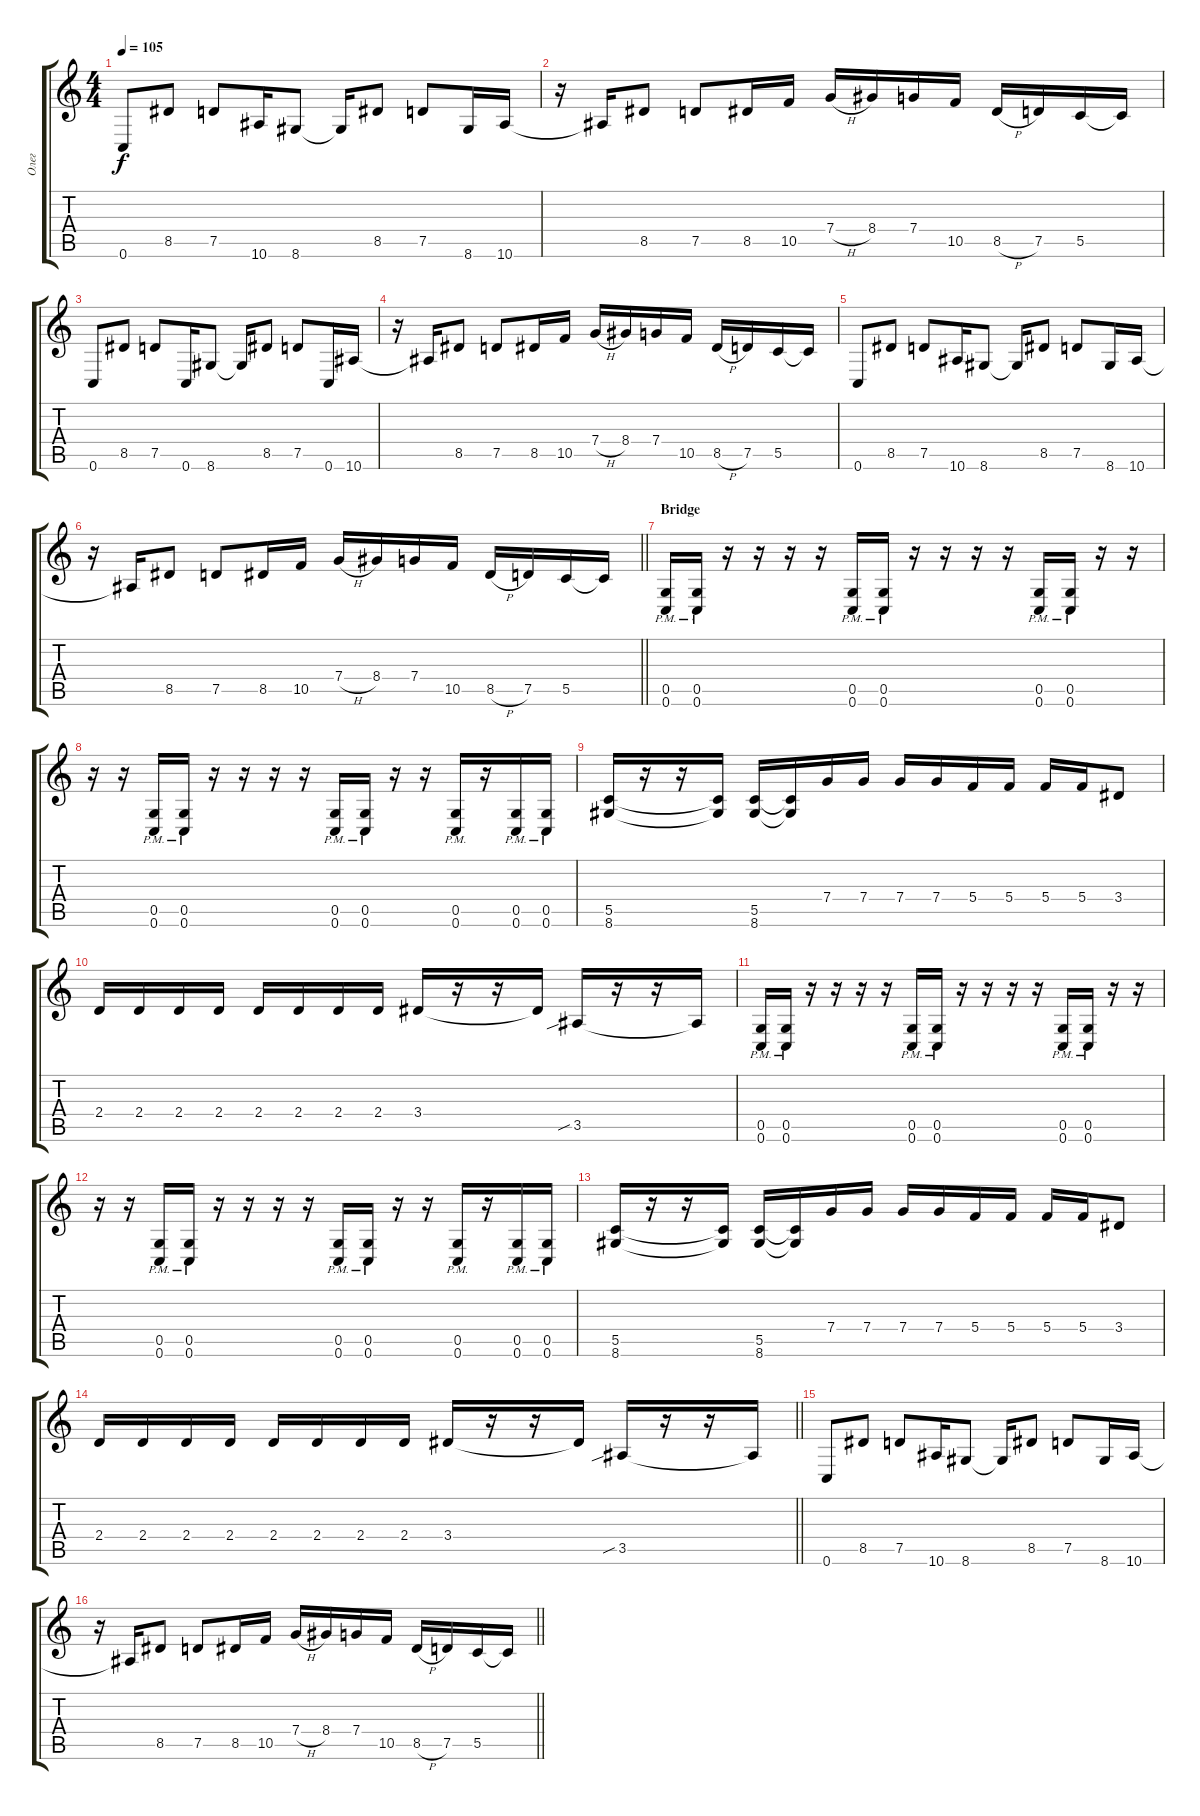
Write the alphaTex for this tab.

\track ("Олег" "Олег") {instrument distortionguitar}
\staff {score tabs}
\tuning (D4 A3 F3 C3 G2 C2) {hide}
\ts (4 4)
\tempo 105
\clef g2
\ks c
0.6.8{dy f} 8.5.8 7.5.8 10.6.16 8.6.8 8.6{t}.16 8.5.8 7.5.8 8.6.16 10.6.16 |
r.16 10.6{t}.16 8.5.8 7.5.8 8.5.16 10.5.16 7.4{h}.16 8.4.16 7.4.16 10.5.16 8.5{h}.16 7.5.16 5.5.16 5.5{t}.16 |
0.6.8 8.5.8 7.5.8 0.6.16 8.6.8 8.6{t}.16 8.5.8 7.5.8 0.6.16 10.6.16 |
r.16 10.6{t}.16 8.5.8 7.5.8 8.5.16 10.5.16 7.4{h}.16 8.4.16 7.4.16 10.5.16 8.5{h}.16 7.5.16 5.5.16 5.5{t}.16 |
0.6.8 8.5.8 7.5.8 10.6.16 8.6.8 8.6{t}.16 8.5.8 7.5.8 8.6.16 10.6.16 |
\barLineRight lightlight
r.16 10.6{t}.16 8.5.8 7.5.8 8.5.16 10.5.16 7.4{h}.16 8.4.16 7.4.16 10.5.16 8.5{h}.16 7.5.16 5.5.16 5.5{t}.16 |
\section ("" "Bridge")
(0.5{pm} 0.6{pm}).16 (0.5{pm} 0.6{pm}).16 r.16 r.16 r.16 r.16 (0.5{pm} 0.6{pm}).16 (0.5{pm} 0.6{pm}).16 r.16 r.16 r.16 r.16 (0.5{pm} 0.6{pm}).16 (0.5{pm} 0.6{pm}).16 r.16 r.16 |
r.16 r.16 (0.5{pm} 0.6{pm}).16 (0.5{pm} 0.6{pm}).16 r.16 r.16 r.16 r.16 (0.5{pm} 0.6{pm}).16 (0.5{pm} 0.6{pm}).16 r.16 r.16 (0.5{pm} 0.6{pm}).16 r.16 (0.5{pm} 0.6{pm}).16 (0.5{pm} 0.6{pm}).16 |
(5.5 8.6).16 r.16 r.16 (5.5{t} 8.6{t}).16 (5.5 8.6).16 (5.5{t} 8.6{t}).16 7.4.16 7.4.16 7.4.16 7.4.16 5.4.16 5.4.16 5.4.16 5.4.16 3.4.8 |
2.4.16 2.4.16 2.4.16 2.4.16 2.4.16 2.4.16 2.4.16 2.4.16 3.4.16 r.16 r.16 3.4{t}.16 3.5{sib}.16 r.16 r.16 3.5{t}.16 |
(0.5{pm} 0.6{pm}).16 (0.5{pm} 0.6{pm}).16 r.16 r.16 r.16 r.16 (0.5{pm} 0.6{pm}).16 (0.5{pm} 0.6{pm}).16 r.16 r.16 r.16 r.16 (0.5{pm} 0.6{pm}).16 (0.5{pm} 0.6{pm}).16 r.16 r.16 |
r.16 r.16 (0.5{pm} 0.6{pm}).16 (0.5{pm} 0.6{pm}).16 r.16 r.16 r.16 r.16 (0.5{pm} 0.6{pm}).16 (0.5{pm} 0.6{pm}).16 r.16 r.16 (0.5{pm} 0.6{pm}).16 r.16 (0.5{pm} 0.6{pm}).16 (0.5{pm} 0.6{pm}).16 |
(5.5 8.6).16 r.16 r.16 (5.5{t} 8.6{t}).16 (5.5 8.6).16 (5.5{t} 8.6{t}).16 7.4.16 7.4.16 7.4.16 7.4.16 5.4.16 5.4.16 5.4.16 5.4.16 3.4.8 |
\barLineRight lightlight
2.4.16 2.4.16 2.4.16 2.4.16 2.4.16 2.4.16 2.4.16 2.4.16 3.4.16 r.16 r.16 3.4{t}.16 3.5{sib}.16 r.16 r.16 3.5{t}.16 |
\section ("" "")
0.6.8 8.5.8 7.5.8 10.6.16 8.6.8 8.6{t}.16 8.5.8 7.5.8 8.6.16 10.6.16 |
\barLineRight lightlight
r.16 10.6{t}.16 8.5.8 7.5.8 8.5.16 10.5.16 7.4{h}.16 8.4.16 7.4.16 10.5.16 8.5{h}.16 7.5.16 5.5.16 5.5{t}.16
